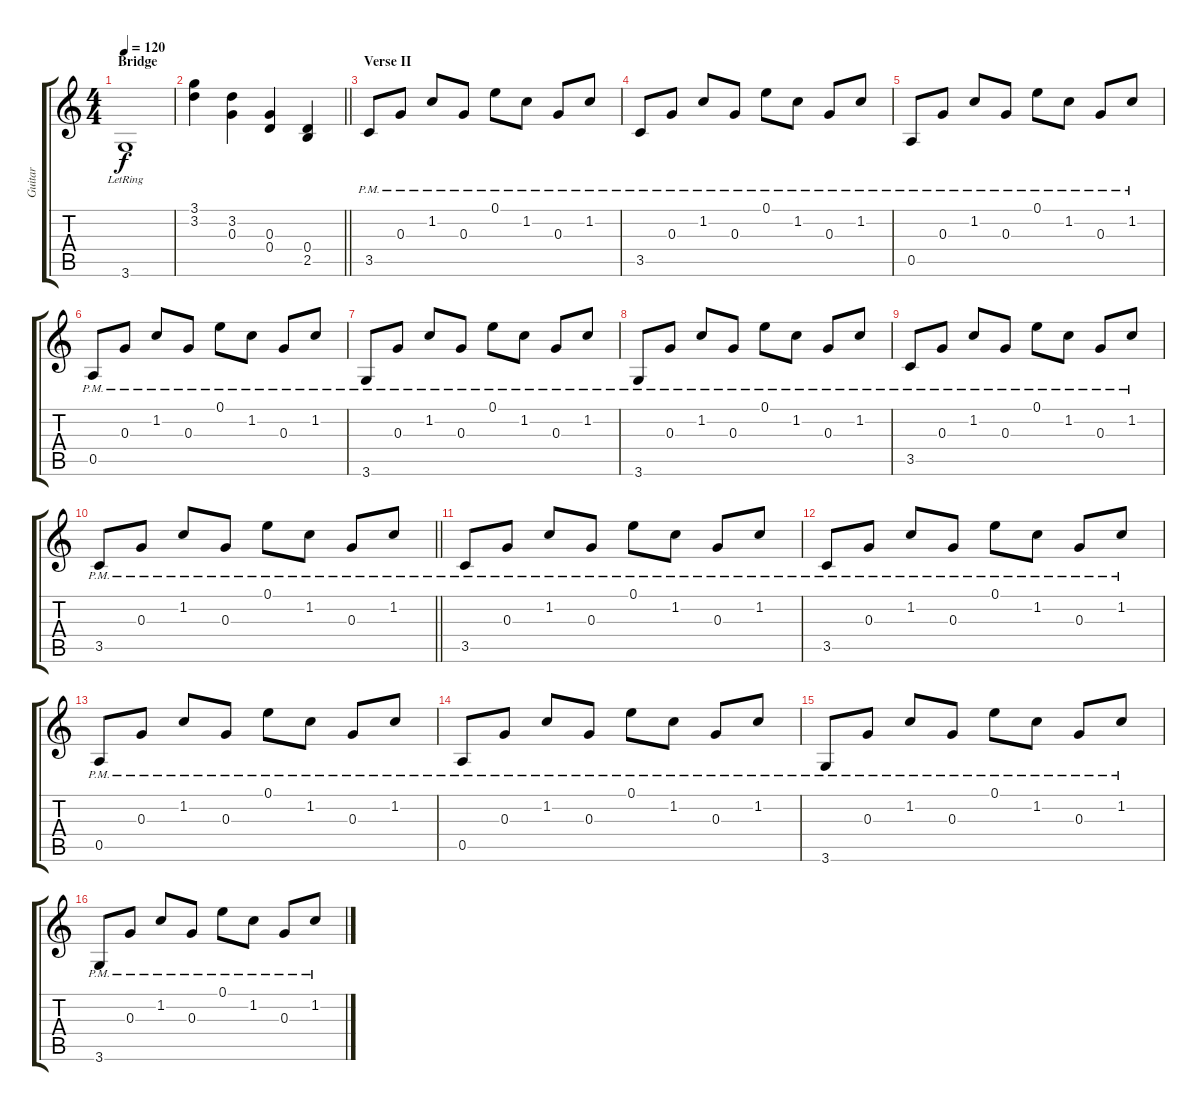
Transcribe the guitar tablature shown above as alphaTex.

\track ("Guitar" "Guitar") {instrument electricguitarclean}
\staff {score tabs}
\tuning (E4 B3 G3 D3 A2 E2) {hide}
\ts (4 4)
\section ("" "Bridge")
\tempo 120
\clef g2
\ks c
3.6{lr}.1{dy f} |
\barLineRight lightlight
(3.1 3.2).4 (3.2 0.3).4 (0.3 0.4).4 (0.4 2.5).4 |
\section ("" "Verse II")
3.5{pm}.8 0.3{pm}.8 1.2{pm}.8 0.3{pm}.8 0.1{pm}.8 1.2{pm}.8 0.3{pm}.8 1.2{pm}.8 |
3.5{pm}.8 0.3{pm}.8 1.2{pm}.8 0.3{pm}.8 0.1{pm}.8 1.2{pm}.8 0.3{pm}.8 1.2{pm}.8 |
0.5{pm}.8 0.3{pm}.8 1.2{pm}.8 0.3{pm}.8 0.1{pm}.8 1.2{pm}.8 0.3{pm}.8 1.2{pm}.8 |
0.5{pm}.8 0.3{pm}.8 1.2{pm}.8 0.3{pm}.8 0.1{pm}.8 1.2{pm}.8 0.3{pm}.8 1.2{pm}.8 |
3.6{pm}.8 0.3{pm}.8 1.2{pm}.8 0.3{pm}.8 0.1{pm}.8 1.2{pm}.8 0.3{pm}.8 1.2{pm}.8 |
3.6{pm}.8 0.3{pm}.8 1.2{pm}.8 0.3{pm}.8 0.1{pm}.8 1.2{pm}.8 0.3{pm}.8 1.2{pm}.8 |
3.5{pm}.8 0.3{pm}.8 1.2{pm}.8 0.3{pm}.8 0.1{pm}.8 1.2{pm}.8 0.3{pm}.8 1.2{pm}.8 |
\barLineRight lightlight
3.5{pm}.8 0.3{pm}.8 1.2{pm}.8 0.3{pm}.8 0.1{pm}.8 1.2{pm}.8 0.3{pm}.8 1.2{pm}.8 |
3.5{pm}.8 0.3{pm}.8 1.2{pm}.8 0.3{pm}.8 0.1{pm}.8 1.2{pm}.8 0.3{pm}.8 1.2{pm}.8 |
3.5{pm}.8 0.3{pm}.8 1.2{pm}.8 0.3{pm}.8 0.1{pm}.8 1.2{pm}.8 0.3{pm}.8 1.2{pm}.8 |
0.5{pm}.8 0.3{pm}.8 1.2{pm}.8 0.3{pm}.8 0.1{pm}.8 1.2{pm}.8 0.3{pm}.8 1.2{pm}.8 |
0.5{pm}.8 0.3{pm}.8 1.2{pm}.8 0.3{pm}.8 0.1{pm}.8 1.2{pm}.8 0.3{pm}.8 1.2{pm}.8 |
3.6{pm}.8 0.3{pm}.8 1.2{pm}.8 0.3{pm}.8 0.1{pm}.8 1.2{pm}.8 0.3{pm}.8 1.2{pm}.8 |
3.6{pm}.8 0.3{pm}.8 1.2{pm}.8 0.3{pm}.8 0.1{pm}.8 1.2{pm}.8 0.3{pm}.8 1.2{pm}.8
